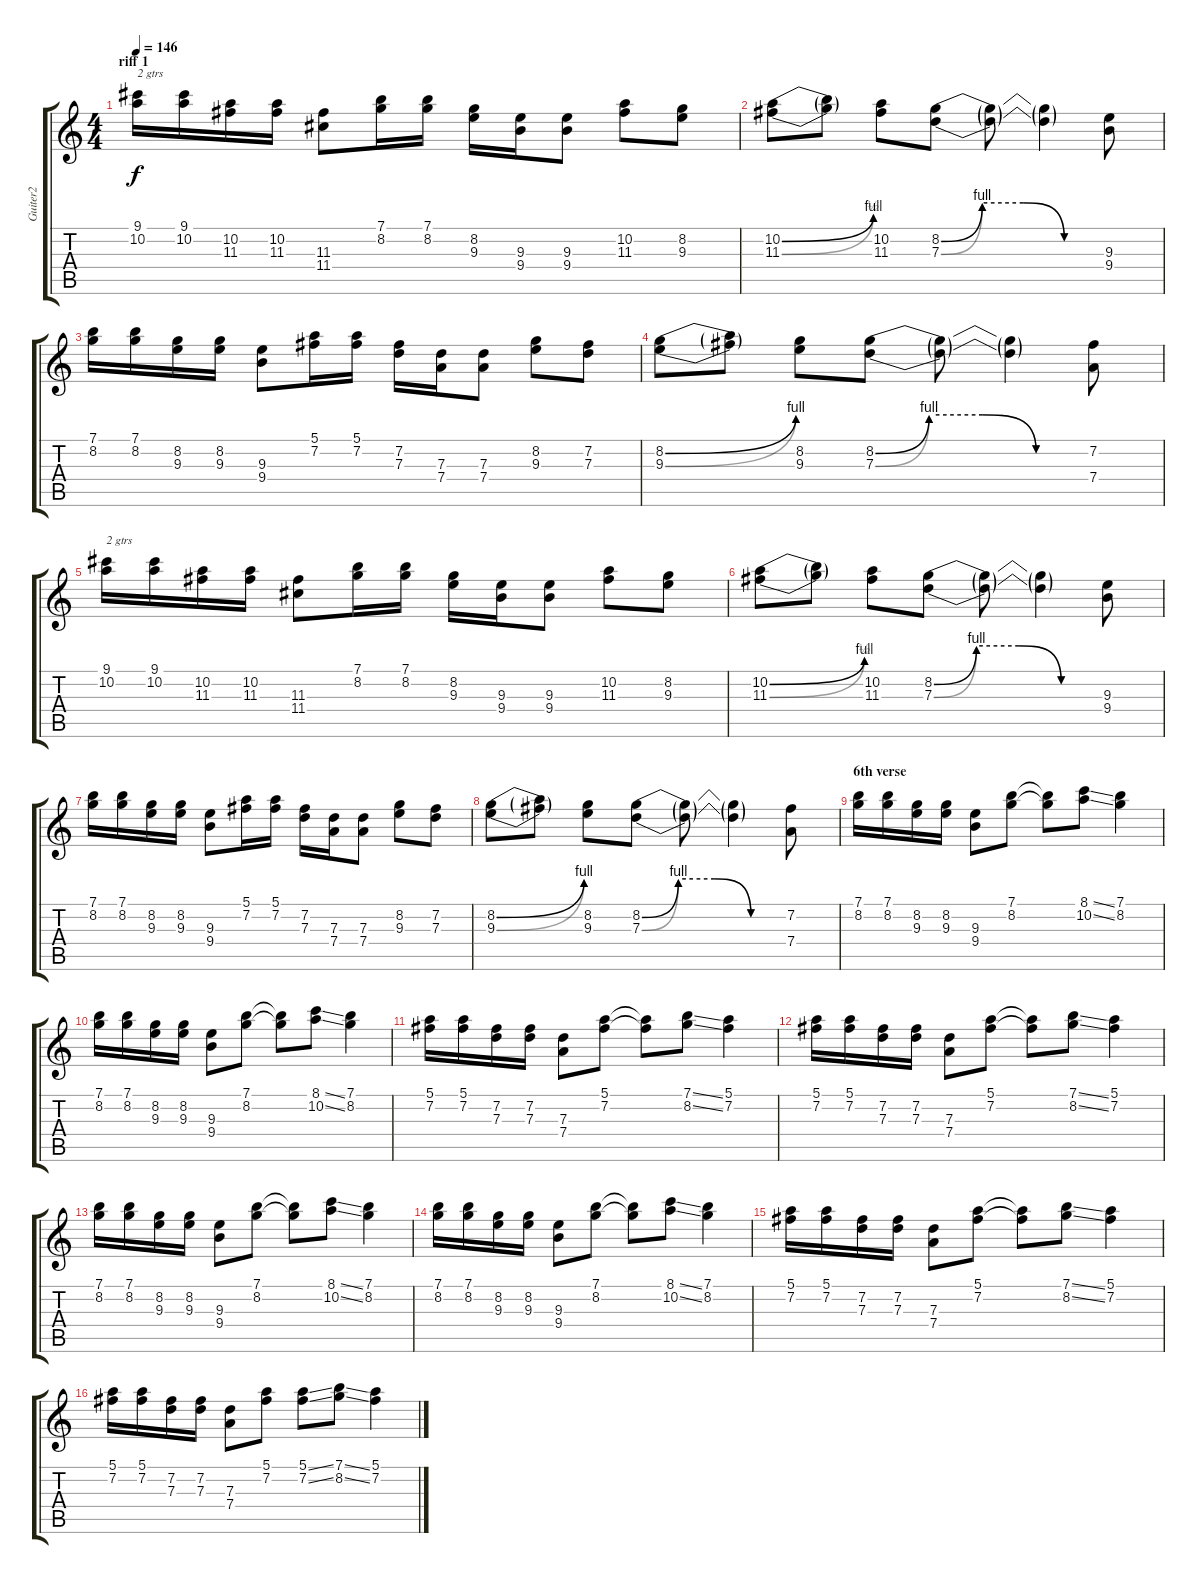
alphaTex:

\track ("Guiter2" "Guiter2") {instrument electricguitarmuted}
\staff {score tabs}
\tuning (E4 B3 G3 D3 A2 E2) {hide}
\ts (4 4)
\section ("" "riff 1")
\tempo 146
\clef g2
\ks c
(9.1 10.2).16{txt "2 gtrs" dy f} (9.1 10.2).16 (10.2 11.3).16 (10.2 11.3).16 (11.3 11.4).8 (7.1 8.2).16 (7.1 8.2).16 (8.2 9.3).16 (9.3 9.4).16 (9.3 9.4).8 (10.2 11.3).8 (8.2 9.3).8 |
(10.2{be (bend 0 0 60 4)} 11.3{be (bend 0 0 60 2)}).8 (10.2{t} 11.3{t}).8 (10.2 11.3).8 (8.2{be (custom 0 0 15 4 30 4 45 0 60 0)} 7.3{be (custom 0 0 15 4 30 4 45 0 60 0)}).8 (8.2{t} 7.3{t}).8 (8.2{t} 7.3{t}).4 (9.3 9.4).8 |
(7.1 8.2).16 (7.1 8.2).16 (8.2 9.3).16 (8.2 9.3).16 (9.3 9.4).8 (5.1 7.2).16 (5.1 7.2).16 (7.2 7.3).16 (7.3 7.4).16 (7.3 7.4).8 (8.2 9.3).8 (7.2 7.3).8 |
(8.2{be (bend 0 0 60 4)} 9.3{be (bend 0 0 60 4)}).8 (8.2{t} 9.3{t}).8 (8.2 9.3).8 (8.2{be (custom 0 0 15 4 30 4 45 0 60 0)} 7.3{be (custom 0 0 15 4 30 4 45 0 60 0)}).8 (8.2{t} 7.3{t}).8 (8.2{t} 7.3{t}).4 (7.2 7.4).8 |
(9.1 10.2).16{txt "2 gtrs"} (9.1 10.2).16 (10.2 11.3).16 (10.2 11.3).16 (11.3 11.4).8 (7.1 8.2).16 (7.1 8.2).16 (8.2 9.3).16 (9.3 9.4).16 (9.3 9.4).8 (10.2 11.3).8 (8.2 9.3).8 |
(10.2{be (bend 0 0 60 4)} 11.3{be (bend 0 0 60 2)}).8 (10.2{t} 11.3{t}).8 (10.2 11.3).8 (8.2{be (custom 0 0 15 4 30 4 45 0 60 0)} 7.3{be (custom 0 0 15 4 30 4 45 0 60 0)}).8 (8.2{t} 7.3{t}).8 (8.2{t} 7.3{t}).4 (9.3 9.4).8 |
(7.1 8.2).16 (7.1 8.2).16 (8.2 9.3).16 (8.2 9.3).16 (9.3 9.4).8 (5.1 7.2).16 (5.1 7.2).16 (7.2 7.3).16 (7.3 7.4).16 (7.3 7.4).8 (8.2 9.3).8 (7.2 7.3).8 |
(8.2{be (bend 0 0 60 4)} 9.3{be (bend 0 0 60 4)}).8 (8.2{t} 9.3{t}).8 (8.2 9.3).8 (8.2{be (custom 0 0 15 4 30 4 45 0 60 0)} 7.3{be (custom 0 0 15 4 30 4 45 0 60 0)}).8 (8.2{t} 7.3{t}).8 (8.2{t} 7.3{t}).4 (7.2 7.4).8 |
\section ("" "6th verse")
(7.1 8.2).16 (7.1 8.2).16 (8.2 9.3).16 (8.2 9.3).16 (9.3 9.4).8 (7.1 8.2).8 (7.1{t} 8.2{t}).8 (8.1{ss} 10.2{ss}).8 (7.1 8.2).4 |
(7.1 8.2).16 (7.1 8.2).16 (8.2 9.3).16 (8.2 9.3).16 (9.3 9.4).8 (7.1 8.2).8 (7.1{t} 8.2{t}).8 (8.1{ss} 10.2{ss}).8 (7.1 8.2).4 |
(5.1 7.2).16 (5.1 7.2).16 (7.2 7.3).16 (7.2 7.3).16 (7.3 7.4).8 (5.1 7.2).8 (5.1{t} 7.2{t}).8 (7.1{ss} 8.2{ss}).8 (5.1 7.2).4 |
(5.1 7.2).16 (5.1 7.2).16 (7.2 7.3).16 (7.2 7.3).16 (7.3 7.4).8 (5.1 7.2).8 (5.1{t} 7.2{t}).8 (7.1{ss} 8.2{ss}).8 (5.1 7.2).4 |
(7.1 8.2).16 (7.1 8.2).16 (8.2 9.3).16 (8.2 9.3).16 (9.3 9.4).8 (7.1 8.2).8 (7.1{t} 8.2{t}).8 (8.1{ss} 10.2{ss}).8 (7.1 8.2).4 |
(7.1 8.2).16 (7.1 8.2).16 (8.2 9.3).16 (8.2 9.3).16 (9.3 9.4).8 (7.1 8.2).8 (7.1{t} 8.2{t}).8 (8.1{ss} 10.2{ss}).8 (7.1 8.2).4 |
(5.1 7.2).16 (5.1 7.2).16 (7.2 7.3).16 (7.2 7.3).16 (7.3 7.4).8 (5.1 7.2).8 (5.1{t} 7.2{t}).8 (7.1{ss} 8.2{ss}).8 (5.1 7.2).4 |
(5.1 7.2).16 (5.1 7.2).16 (7.2 7.3).16 (7.2 7.3).16 (7.3 7.4).8 (5.1 7.2).8 (5.1{ss} 7.2{ss}).8 (7.1{ss} 8.2{ss}).8 (5.1 7.2).4
